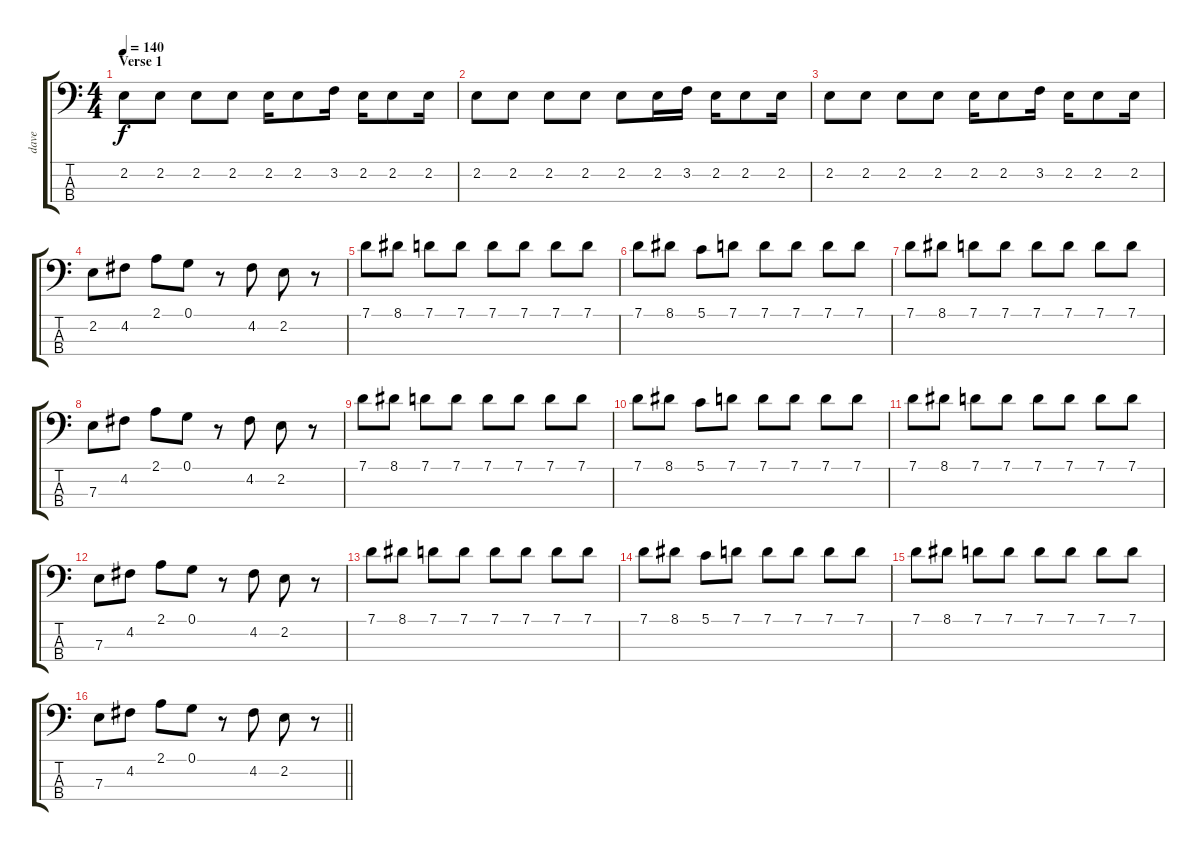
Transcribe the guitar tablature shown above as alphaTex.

\track ("dave" "dave") {instrument electricbasspick}
\staff {score tabs}
\tuning (G2 D2 A1 E1) {hide}
\ts (4 4)
\section ("" "Verse 1")
\tempo 140
\clef f4
\ks c
2.2.8{dy f} 2.2.8 2.2.8 2.2.8 2.2.16 2.2.8 3.2.16 2.2.16 2.2.8 2.2.16 |
2.2.8 2.2.8 2.2.8 2.2.8 2.2.8 2.2.16 3.2.16 2.2.16 2.2.8 2.2.16 |
2.2.8 2.2.8 2.2.8 2.2.8 2.2.16 2.2.8 3.2.16 2.2.16 2.2.8 2.2.16 |
2.2.8 4.2.8 2.1.8 0.1.8 r.8 4.2.8 2.2.8 r.8 |
7.1.8 8.1.8 7.1.8 7.1.8 7.1.8 7.1.8 7.1.8 7.1.8 |
7.1.8 8.1.8 5.1.8 7.1.8 7.1.8 7.1.8 7.1.8 7.1.8 |
7.1.8 8.1.8 7.1.8 7.1.8 7.1.8 7.1.8 7.1.8 7.1.8 |
7.3.8 4.2.8 2.1.8 0.1.8 r.8 4.2.8 2.2.8 r.8 |
7.1.8 8.1.8 7.1.8 7.1.8 7.1.8 7.1.8 7.1.8 7.1.8 |
7.1.8 8.1.8 5.1.8 7.1.8 7.1.8 7.1.8 7.1.8 7.1.8 |
7.1.8 8.1.8 7.1.8 7.1.8 7.1.8 7.1.8 7.1.8 7.1.8 |
7.3.8 4.2.8 2.1.8 0.1.8 r.8 4.2.8 2.2.8 r.8 |
7.1.8 8.1.8 7.1.8 7.1.8 7.1.8 7.1.8 7.1.8 7.1.8 |
7.1.8 8.1.8 5.1.8 7.1.8 7.1.8 7.1.8 7.1.8 7.1.8 |
7.1.8 8.1.8 7.1.8 7.1.8 7.1.8 7.1.8 7.1.8 7.1.8 |
\barLineRight lightlight
7.3.8 4.2.8 2.1.8 0.1.8 r.8 4.2.8 2.2.8 r.8
